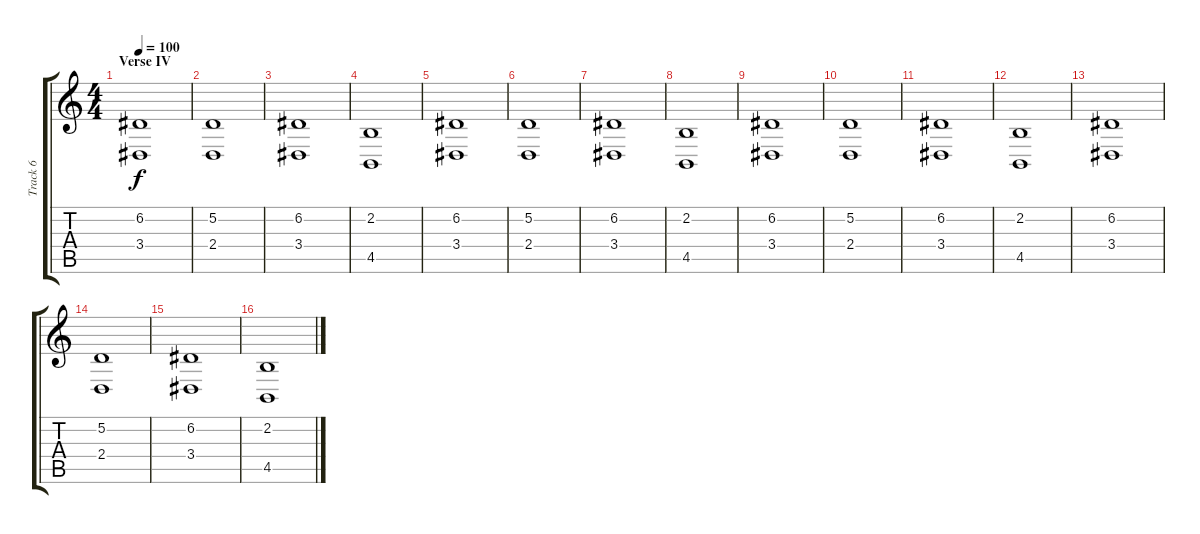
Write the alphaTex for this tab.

\track ("Track 6" "Track 6") {instrument choiraahs}
\staff {score tabs}
\tuning (D4 A3 F3 C3 G2 C2) {hide}
\ts (4 4)
\section ("" "Verse IV")
\tempo 100
\clef g2
\ks c
(6.2 3.4).1{dy f} |
(5.2 2.4).1 |
(6.2 3.4).1 |
(2.2 4.5).1 |
(6.2 3.4).1 |
(5.2 2.4).1 |
(6.2 3.4).1 |
(2.2 4.5).1 |
(6.2 3.4).1 |
(5.2 2.4).1 |
(6.2 3.4).1 |
(2.2 4.5).1 |
(6.2 3.4).1 |
(5.2 2.4).1 |
(6.2 3.4).1 |
(2.2 4.5).1
